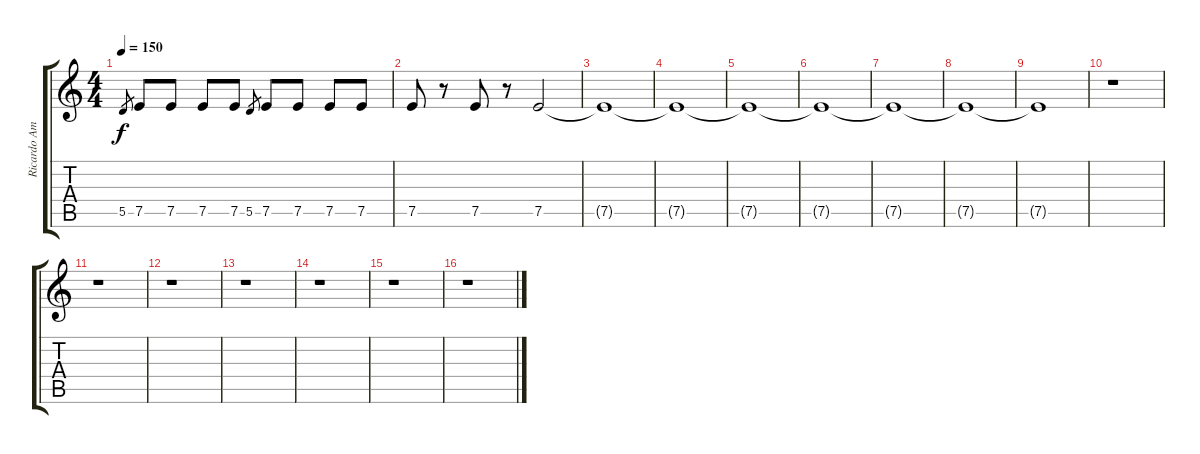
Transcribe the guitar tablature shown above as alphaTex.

\track ("Ricardo Amorim (Electric Guitar1)" "Ricardo Am") {instrument distortionguitar}
\staff {score tabs}
\tuning (E4 B3 G3 D3 A2 E2) {hide}
\ts (4 4)
\tempo 150
\clef g2
\ks c
5.5.8{gr dy f} 7.5.8 7.5.8 7.5.8 7.5.8 5.5.8{gr} 7.5.8 7.5.8 7.5.8 7.5.8 |
7.5.8 r.8 7.5.8 r.8 7.5.2 |
7.5{t}.1 |
7.5{t}.1 |
7.5{t}.1{volume 8} |
7.5{t}.1 |
7.5{t}.1{volume 0} |
7.5{t}.1 |
7.5{t}.1 |
r.1 |
r.1 |
r.1 |
r.1 |
r.1 |
r.1 |
r.1
